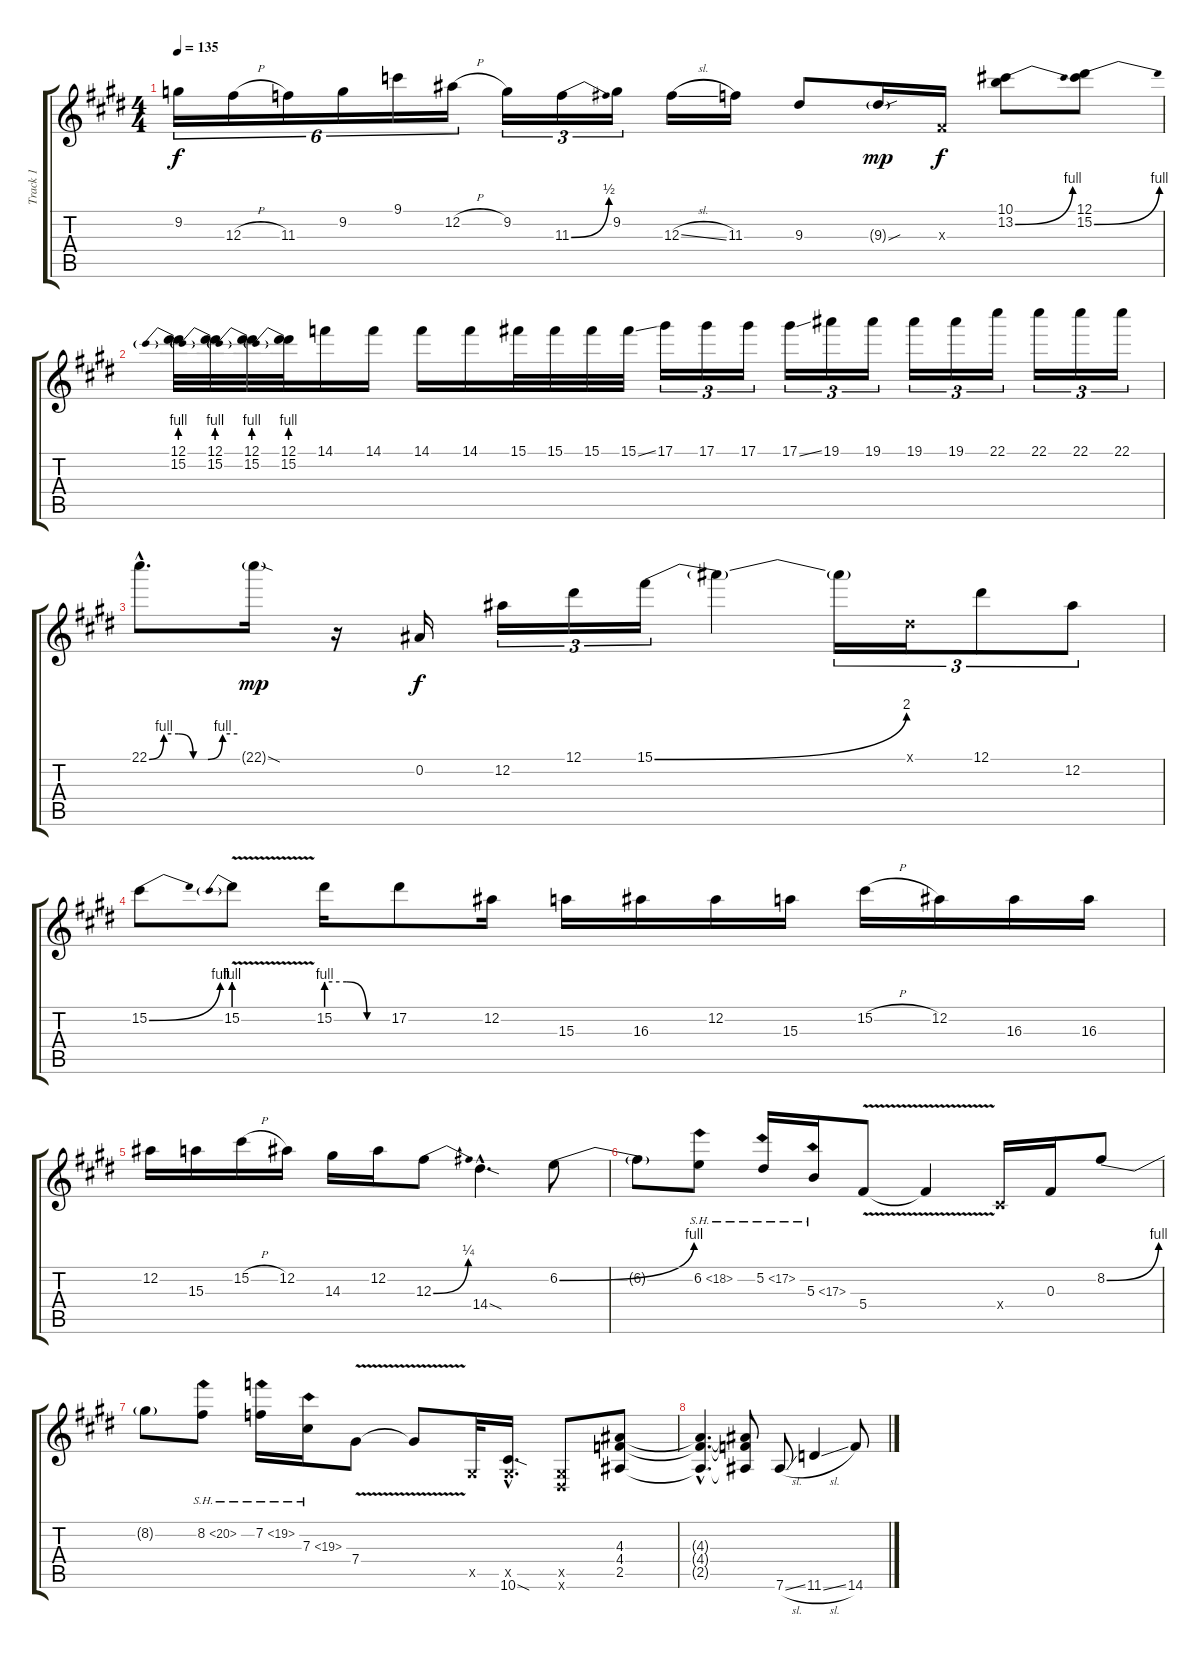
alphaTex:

\track ("Track 1" "Track 1") {instrument distortionguitar}
\staff {score tabs}
\tuning (Eb4 Bb3 Gb3 Db3 Ab2 Eb2) {hide}
\ts (4 4)
\tempo 135
\clef g2
\ks e
9.2.16{tu (6 4) dy f} 12.3{h}.16{tu (6 4)} 11.3.16{tu (6 4)} 9.2.16{tu (6 4)} 9.1.16{tu (6 4)} 12.2{h}.16{tu (6 4)} 9.2.16{tu (3 2)} 11.3{be (bend 0 0 60 2)}.16{tu (3 2)} 9.2.16{tu (3 2)} 12.3{sl}.16 11.3.16 9.3.8 9.3{sou g}.16{dy mp} 0.3{x}.16{dy f} (10.1 13.2{be (bend 0 0 60 4)}).8 (12.1 15.2{be (bend 0 0 60 4)}).8 |
(12.1 15.2{be (prebend 0 4 60 4)}).32 (12.1 15.2{be (prebend 0 4 60 4)}).32 (12.1 15.2{be (prebend 0 4 60 4)}).32 (12.1 15.2{be (prebend 0 4 60 4)}).32 14.1.16 14.1.16 14.1.16 14.1.16 15.1.32 15.1.32 15.1.32 15.1{ss}.32 17.1.16{tu (3 2)} 17.1.16{tu (3 2)} 17.1.16{tu (3 2)} 17.1{ss}.16{tu (3 2)} 19.1.16{tu (3 2)} 19.1.16{tu (3 2)} 19.1.16{tu (3 2)} 19.1.16{tu (3 2)} 22.1.16{tu (3 2)} 22.1.16{tu (3 2)} 22.1.16{tu (3 2)} 22.1.16{tu (3 2)} |
22.1{be (custom 0 0 10 4 20 4 30 0 40 0 50 4 60 4) hac}.8{d} 22.1{sod g}.16{dy mp} r.16 0.2.16{dy f} 12.2.16{tu (3 2)} 12.1.16{tu (3 2)} 15.1{be (bend 0 0 60 8)}.16{tu (3 2)} 15.1{t}.4 15.1{t}.16{tu (3 2)} 0.1{x}.16{tu (3 2)} 12.1.8{tu (3 2)} 12.2.8{tu (3 2)} |
15.2{be (bend 0 0 60 4)}.8 15.2{be (prebend 0 4 60 4) v}.8 15.2{be (custom 0 4 20 4 40 0 60 0)}.16 17.2.8 12.2.16 15.3.16 16.3.16 12.2.16 15.3.16 15.2{h}.16 12.2.16 16.3.16 16.3.16 |
12.2.16 15.3.16 15.2{h}.16 12.2.16 14.3.16 12.2.16 12.3{be (bend 0 0 60 1)}.8 14.4{sod hac}.4{d} 6.2{be (bend 0 0 60 4)}.8 |
6.2{t}.8 6.2{sh 12}.8 5.2{sh 12}.16 5.3{sh 12}.16 5.4{v}.8 5.4{t}.4 0.4{x}.16 0.3.16 8.2{be (bend 0 0 60 4)}.8 |
8.2{t}.8 8.2{sh 12}.8 7.2{sh 12}.16 7.3{sh 12}.16 7.4{v}.8 7.4{t}.8 0.5{x}.32 (0.5{hac x} 10.6{sod hac}).16{d} (0.5{x} 0.6{x}).8 (4.3 4.4 2.5).8 |
(4.3{hac t} 4.4{hac t} 2.5{hac t}).4{d} (4.3{t} 4.4{t} 2.5{t}).8 7.6{sl}.8 11.6{sl}.4 14.6{sl}.8
